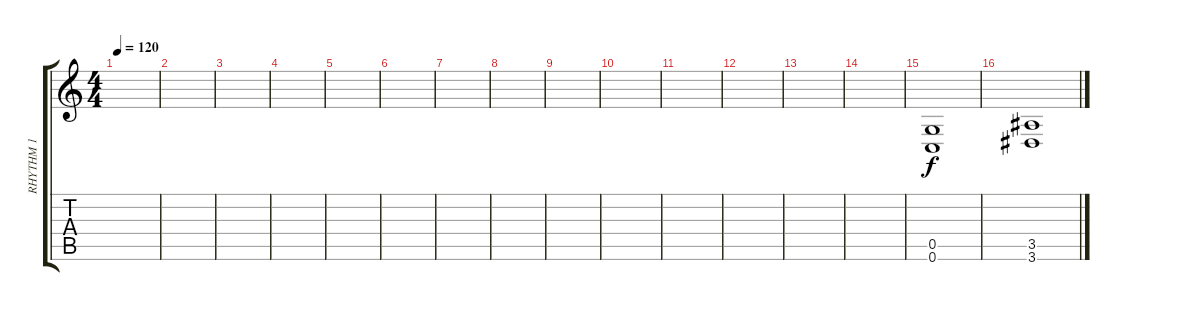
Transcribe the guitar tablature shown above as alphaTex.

\track ("RHYTHM 1" "RHYTHM 1") {instrument distortionguitar}
\staff {score tabs}
\tuning (D4 A3 F3 C3 G2 C2) {hide}
\ts (4 4)
\tempo 120
\clef g2
\ks c
|
|
|
|
|
|
|
|
|
|
|
|
|
|
(0.5 0.6).1 |
(3.5 3.6).1
